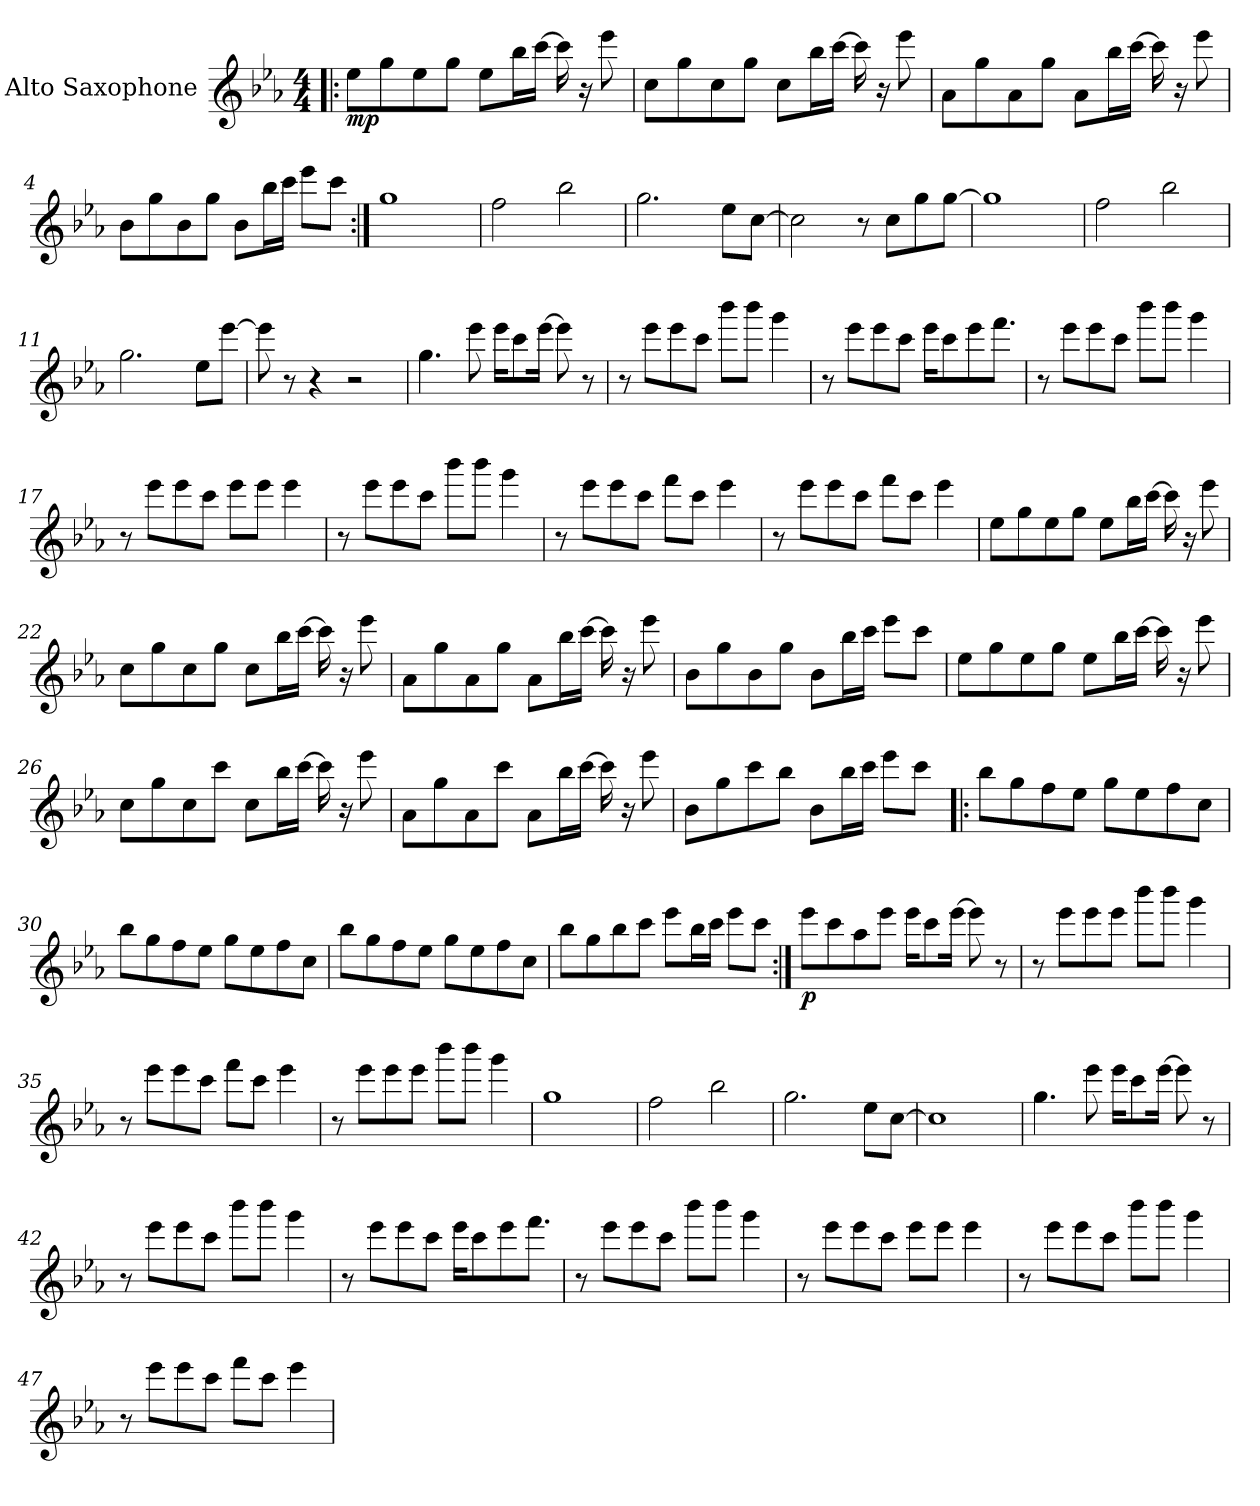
**kern	**dynam
*part1	*part1
*staff1	*staff1
*I"Alto Saxophone	*
*I'A. Sax.	*
*clefG2	*
*ITrd5c9	*
*k[b-e-a-d-g-c-]	*
*M4/4	*
*MM115	*
=1!|:	=1!|:
!	!LO:DY:b
8g-\L	mp
8b-\	.
8g-\	.
8b-\J	.
8g-\L	.
16dd-\L	.
[16ee-\JJ	.
16ee-\]	.
16r	.
8gg-\	.
=2	=2
8e-\L	.
8b-\	.
8e-\	.
8b-\J	.
8e-\L	.
16dd-\L	.
[16ee-\JJ	.
16ee-\]	.
16r	.
8gg-\	.
=3	=3
8c-\L	.
8b-\	.
8c-\	.
8b-\J	.
8c-\L	.
16dd-\L	.
[16ee-\JJ	.
16ee-\]	.
16r	.
8gg-\	.
=4	=4
8d-\L	.
8b-\	.
8d-\	.
8b-\J	.
8d-\L	.
16dd-\L	.
16ee-\JJ	.
8gg-\L	.
8ee-\J	.
!!LO:LB:g=z
=5:|!	=5:|!
1b-	.
=6	=6
2a-\	.
2dd-\	.
=7	=7
2.b-\	.
8g-\L	.
[8e-\J	.
=8	=8
2e-\]	.
8r	.
8e-\L	.
8b-\	.
[8b-\J	.
=9	=9
1b-]	.
=10	=10
2a-\	.
2dd-\	.
=11	=11
2.b-\	.
8g-\L	.
[8gg-\J	.
=12	=12
8gg-\]	.
8r	.
4r	.
2r	.
!!LO:LB:g=z
=13	=13
4.b-\	.
8gg-\	.
16gg-\KL	.
8ee-\	.
[16gg-\Jk	.
8gg-\]	.
8r	.
=14	=14
8r	.
8gg-\L	.
8gg-\	.
8ee-\J	.
8ddd-\L	.
8ddd-\J	.
4bb-\	.
=15	=15
8r	.
8gg-\L	.
8gg-\	.
8ee-\J	.
16gg-\KL	.
8ee-\	.
8gg-\	.
8.aa-\J	.
=16	=16
8r	.
8gg-\L	.
8gg-\	.
8ee-\J	.
8ddd-\L	.
8ddd-\J	.
4bb-\	.
!!LO:LB:g=z
=17	=17
8r	.
8gg-\L	.
8gg-\	.
8ee-\J	.
8gg-\L	.
8gg-\J	.
4gg-\	.
=18	=18
8r	.
8gg-\L	.
8gg-\	.
8ee-\J	.
8ddd-\L	.
8ddd-\J	.
4bb-\	.
=19	=19
8r	.
8gg-\L	.
8gg-\	.
8ee-\J	.
8aa-\L	.
8ee-\J	.
4gg-\	.
=20	=20
8r	.
8gg-\L	.
8gg-\	.
8ee-\J	.
8aa-\L	.
8ee-\J	.
4gg-\	.
!!LO:LB:g=z
=21	=21
8g-\L	.
8b-\	.
8g-\	.
8b-\J	.
8g-\L	.
16dd-\L	.
[16ee-\JJ	.
16ee-\]	.
16r	.
8gg-\	.
=22	=22
8e-\L	.
8b-\	.
8e-\	.
8b-\J	.
8e-\L	.
16dd-\L	.
[16ee-\JJ	.
16ee-\]	.
16r	.
8gg-\	.
=23	=23
8c-\L	.
8b-\	.
8c-\	.
8b-\J	.
8c-\L	.
16dd-\L	.
[16ee-\JJ	.
16ee-\]	.
16r	.
8gg-\	.
=24	=24
8d-\L	.
8b-\	.
8d-\	.
8b-\J	.
8d-\L	.
16dd-\L	.
16ee-\JJ	.
8gg-\L	.
8ee-\J	.
!!LO:LB:g=z
=25	=25
8g-\L	.
8b-\	.
8g-\	.
8b-\J	.
8g-\L	.
16dd-\L	.
[16ee-\JJ	.
16ee-\]	.
16r	.
8gg-\	.
=26	=26
8e-\L	.
8b-\	.
8e-\	.
8ee-\J	.
8e-\L	.
16dd-\L	.
[16ee-\JJ	.
16ee-\]	.
16r	.
8gg-\	.
=27	=27
8c-\L	.
8b-\	.
8c-\	.
8ee-\J	.
8c-\L	.
16dd-\L	.
[16ee-\JJ	.
16ee-\]	.
16r	.
8gg-\	.
=28	=28
8d-\L	.
8b-\	.
8ee-\	.
8dd-\J	.
8d-\L	.
16dd-\L	.
16ee-\JJ	.
8gg-\L	.
8ee-\J	.
!!LO:LB:g=z
=29!|:	=29!|:
8dd-\L	.
8b-\	.
8a-\	.
8g-\J	.
8b-\L	.
8g-\	.
8a-\	.
8e-\J	.
=30	=30
8dd-\L	.
8b-\	.
8a-\	.
8g-\J	.
8b-\L	.
8g-\	.
8a-\	.
8e-\J	.
=31	=31
8dd-\L	.
8b-\	.
8a-\	.
8g-\J	.
8b-\L	.
8g-\	.
8a-\	.
8e-\J	.
=32	=32
8dd-\L	.
8b-\	.
8dd-\	.
8ee-\J	.
8gg-\L	.
16dd-\L	.
16ee-\JJ	.
8gg-\L	.
8ee-\J	.
!!LO:LB:g=z
=33:|!	=33:|!
!	!LO:DY:b
8gg-\L	p
8ee-\	.
8cc-\	.
8gg-\J	.
16gg-\KL	.
8ee-\	.
[16gg-\Jk	.
8gg-\]	.
8r	.
=34	=34
8r	.
8gg-\L	.
8gg-\	.
8gg-\J	.
8ddd-\L	.
8ddd-\J	.
4bb-\	.
=35	=35
8r	.
8gg-\L	.
8gg-\	.
8ee-\J	.
8aa-\L	.
8ee-\J	.
4gg-\	.
=36	=36
8r	.
8gg-\L	.
8gg-\	.
8gg-\J	.
8ddd-\L	.
8ddd-\J	.
4bb-\	.
!!LO:LB:g=z
=37	=37
1b-	.
=38	=38
2a-\	.
2dd-\	.
=39	=39
2.b-\	.
8g-\L	.
[8e-\J	.
=40	=40
1e-]	.
=41	=41
4.b-\	.
8gg-\	.
16gg-\KL	.
8ee-\	.
[16gg-\Jk	.
8gg-\]	.
8r	.
=42	=42
8r	.
8gg-\L	.
8gg-\	.
8ee-\J	.
8ddd-\L	.
8ddd-\J	.
4bb-\	.
=43	=43
8r	.
8gg-\L	.
8gg-\	.
8ee-\J	.
16gg-\KL	.
8ee-\	.
8gg-\	.
8.aa-\J	.
=44	=44
8r	.
8gg-\L	.
8gg-\	.
8ee-\J	.
8ddd-\L	.
8ddd-\J	.
4bb-\	.
!!LO:LB:g=z
=45	=45
8r	.
8gg-\L	.
8gg-\	.
8ee-\J	.
8gg-\L	.
8gg-\J	.
4gg-\	.
=46	=46
8r	.
8gg-\L	.
8gg-\	.
8ee-\J	.
8ddd-\L	.
8ddd-\J	.
4bb-\	.
=47	=47
8r	.
8gg-\L	.
8gg-\	.
8ee-\J	.
8aa-\L	.
8ee-\J	.
4gg-\	.
=	=
*-	*-
